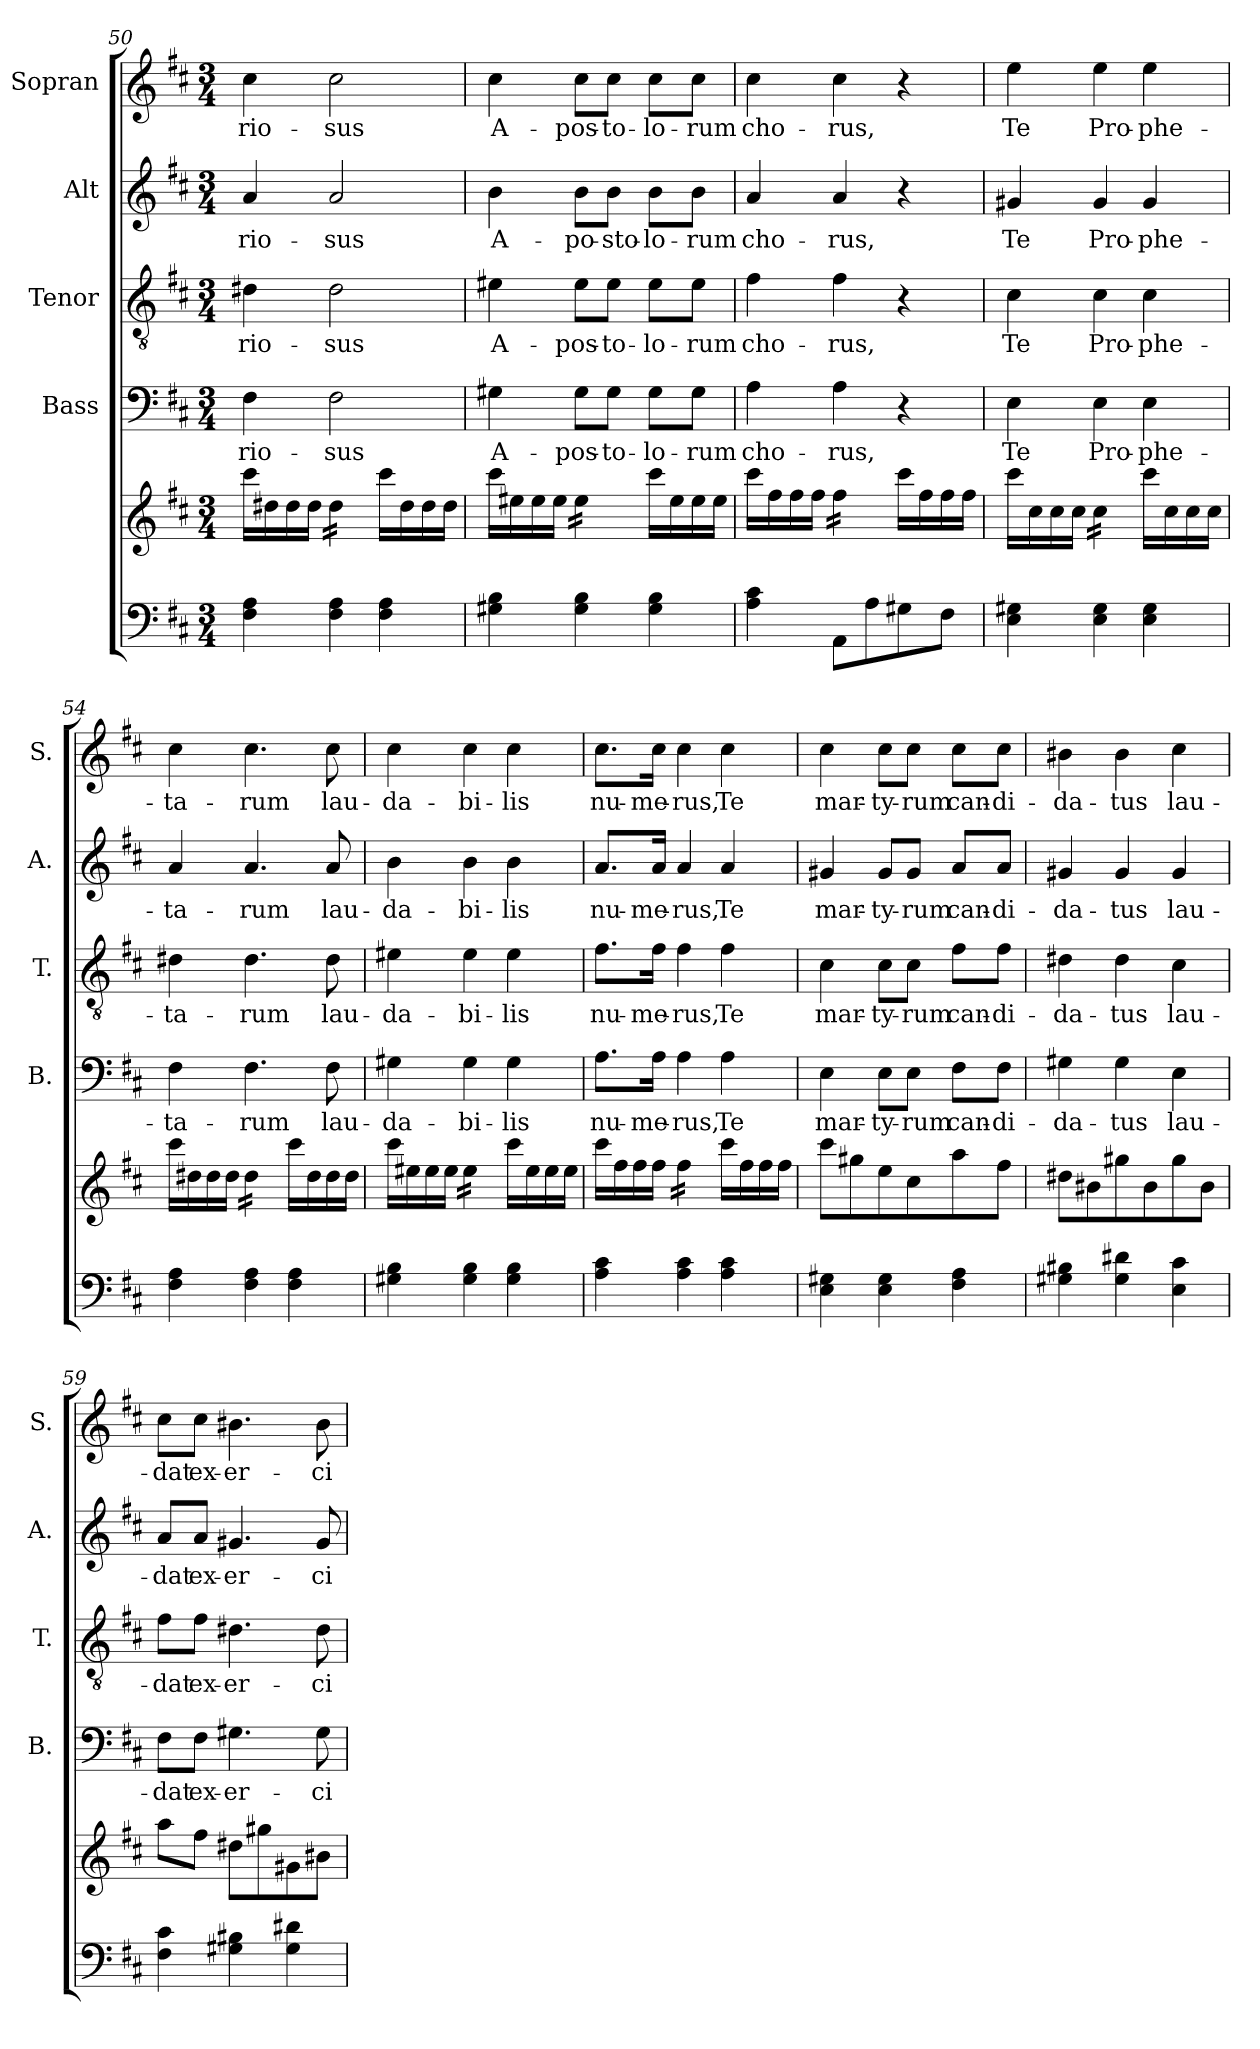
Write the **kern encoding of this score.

**kern	**kern	**kern	**text	**kern	**text	**kern	**text	**kern	**text
*part5	*part5	*part4	*part4	*part3	*part3	*part2	*part2	*part1	*part1
*staff6	*staff5	*staff4	*staff4	*staff3	*staff3	*staff2	*staff2	*staff1	*staff1
*	*	*I"Bass	*	*I"Tenor	*	*I"Alt	*	*I"Sopran	*
*	*	*I'B.	*	*I'T.	*	*I'A.	*	*I'S.	*
*clefF4	*clefG2	*clefF4	*	*clefGv2	*	*clefG2	*	*clefG2	*
*k[f#c#]	*k[f#c#]	*k[f#c#]	*	*k[f#c#]	*	*k[f#c#]	*	*k[f#c#]	*
*D:	*D:	*D:	*	*D:	*	*D:	*	*D:	*
*M3/4	*M3/4	*M3/4	*	*M3/4	*	*M3/4	*	*M3/4	*
=50	=50	=50	=50	=50	=50	=50	=50	=50	=50
!	!	!	!LO:LY:b	!	!LO:LY:b	!	!LO:LY:b	!	!LO:LY:b
4F#\ 4A\	16ccc#\LL	4F#\	-rio-	4d#X\	-rio-	4a/	-rio-	4cc#\	-rio-
.	16dd#X\	.	.	.	.	.	.	.	.
.	16dd#\	.	.	.	.	.	.	.	.
.	16dd#\JJ	.	.	.	.	.	.	.	.
!	!	!	!LO:LY:b	!	!LO:LY:b	!	!LO:LY:b	!	!LO:LY:b
*	*tremolo	*	*	*	*	*	*	*	*
4F#\ 4A\	16dd#\LL	2F#\	-sus	2d#\	-sus	2a/	-sus	2cc#\	-sus
.	16dd#\	.	.	.	.	.	.	.	.
.	16dd#\	.	.	.	.	.	.	.	.
.	16dd#\JJ	.	.	.	.	.	.	.	.
*	*Xtremolo	*	*	*	*	*	*	*	*
4F#\ 4A\	16ccc#\LL	.	.	.	.	.	.	.	.
.	16dd#\	.	.	.	.	.	.	.	.
.	16dd#\	.	.	.	.	.	.	.	.
.	16dd#\JJ	.	.	.	.	.	.	.	.
!!LO:LB:g=z
=51	=51	=51	=51	=51	=51	=51	=51	=51	=51
!	!	!	!LO:LY:b	!	!LO:LY:b	!	!LO:LY:b	!	!LO:LY:b
4G#X\ 4B\	16ccc#\LL	4G#X\	A-	4e#X\	A-	4b\	A-	4cc#\	A-
.	16ee#X\	.	.	.	.	.	.	.	.
.	16ee#\	.	.	.	.	.	.	.	.
.	16ee#\JJ	.	.	.	.	.	.	.	.
!	!	!	!LO:LY:b	!	!LO:LY:b	!	!LO:LY:b	!	!LO:LY:b
*	*tremolo	*	*	*	*	*	*	*	*
4G#\ 4B\	16ee#\LL	8G#\L	-pos-	8e#\L	-pos-	8b\L	-po-	8cc#\L	-pos-
.	16ee#\	.	.	.	.	.	.	.	.
!	!	!	!LO:LY:b	!	!LO:LY:b	!	!LO:LY:b	!	!LO:LY:b
.	16ee#\	8G#\J	-to-	8e#\J	-to-	8b\J	-sto-	8cc#\J	-to-
.	16ee#\JJ	.	.	.	.	.	.	.	.
*	*Xtremolo	*	*	*	*	*	*	*	*
!	!	!	!LO:LY:b	!	!LO:LY:b	!	!LO:LY:b	!	!LO:LY:b
4G#\ 4B\	16ccc#\LL	8G#\L	-lo-	8e#\L	-lo-	8b\L	-lo-	8cc#\L	-lo-
.	16ee#\	.	.	.	.	.	.	.	.
!	!	!	!LO:LY:b	!	!LO:LY:b	!	!LO:LY:b	!	!LO:LY:b
.	16ee#\	8G#\J	-rum	8e#\J	-rum	8b\J	-rum	8cc#\J	-rum
.	16ee#\JJ	.	.	.	.	.	.	.	.
=52	=52	=52	=52	=52	=52	=52	=52	=52	=52
!	!	!	!LO:LY:b	!	!LO:LY:b	!	!LO:LY:b	!	!LO:LY:b
4A\ 4c#\	16ccc#\LL	4A\	cho-	4f#\	cho-	4a/	cho-	4cc#\	cho-
.	16ff#\	.	.	.	.	.	.	.	.
.	16ff#\	.	.	.	.	.	.	.	.
.	16ff#\JJ	.	.	.	.	.	.	.	.
!	!	!	!LO:LY:b	!	!LO:LY:b	!	!LO:LY:b	!	!LO:LY:b
*	*tremolo	*	*	*	*	*	*	*	*
8AA\L	16ff#\LL	4A\	-rus,	4f#\	-rus,	4a/	-rus,	4cc#\	-rus,
.	16ff#\	.	.	.	.	.	.	.	.
8A\	16ff#\	.	.	.	.	.	.	.	.
.	16ff#\JJ	.	.	.	.	.	.	.	.
*	*Xtremolo	*	*	*	*	*	*	*	*
8G#X\	16ccc#\LL	4r	.	4r	.	4r	.	4r	.
.	16ff#\	.	.	.	.	.	.	.	.
8F#\J	16ff#\	.	.	.	.	.	.	.	.
.	16ff#\JJ	.	.	.	.	.	.	.	.
=53	=53	=53	=53	=53	=53	=53	=53	=53	=53
!	!	!	!LO:LY:b	!	!LO:LY:b	!	!LO:LY:b	!	!LO:LY:b
4E\ 4G#X\	16ccc#\LL	4E\	Te	4c#\	Te	4g#X/	Te	4ee\	Te
.	16cc#\	.	.	.	.	.	.	.	.
.	16cc#\	.	.	.	.	.	.	.	.
.	16cc#\JJ	.	.	.	.	.	.	.	.
!	!	!	!LO:LY:b	!	!LO:LY:b	!	!LO:LY:b	!	!LO:LY:b
*	*tremolo	*	*	*	*	*	*	*	*
4E\ 4G#\	16cc#\LL	4E\	Pro-	4c#\	Pro-	4g#/	Pro-	4ee\	Pro-
.	16cc#\	.	.	.	.	.	.	.	.
.	16cc#\	.	.	.	.	.	.	.	.
.	16cc#\JJ	.	.	.	.	.	.	.	.
*	*Xtremolo	*	*	*	*	*	*	*	*
!	!	!	!LO:LY:b	!	!LO:LY:b	!	!LO:LY:b	!	!LO:LY:b
4E\ 4G#\	16ccc#\LL	4E\	-phe-	4c#\	-phe-	4g#/	-phe-	4ee\	-phe-
.	16cc#\	.	.	.	.	.	.	.	.
.	16cc#\	.	.	.	.	.	.	.	.
.	16cc#\JJ	.	.	.	.	.	.	.	.
=54	=54	=54	=54	=54	=54	=54	=54	=54	=54
!	!	!	!LO:LY:b	!	!LO:LY:b	!	!LO:LY:b	!	!LO:LY:b
4F#\ 4A\	16ccc#\LL	4F#\	-ta-	4d#X\	-ta-	4a/	-ta-	4cc#\	-ta-
.	16dd#X\	.	.	.	.	.	.	.	.
.	16dd#\	.	.	.	.	.	.	.	.
.	16dd#\JJ	.	.	.	.	.	.	.	.
!	!	!	!LO:LY:b	!	!LO:LY:b	!	!LO:LY:b	!	!LO:LY:b
*	*tremolo	*	*	*	*	*	*	*	*
4F#\ 4A\	16dd#\LL	4.F#\	-rum	4.d#\	-rum	4.a/	-rum	4.cc#\	-rum
.	16dd#\	.	.	.	.	.	.	.	.
.	16dd#\	.	.	.	.	.	.	.	.
.	16dd#\JJ	.	.	.	.	.	.	.	.
*	*Xtremolo	*	*	*	*	*	*	*	*
4F#\ 4A\	16ccc#\LL	.	.	.	.	.	.	.	.
.	16dd#\	.	.	.	.	.	.	.	.
!	!	!	!LO:LY:b	!	!LO:LY:b	!	!LO:LY:b	!	!LO:LY:b
.	16dd#\	8F#\	lau-	8d#\	lau-	8a/	lau-	8cc#\	lau-
.	16dd#\JJ	.	.	.	.	.	.	.	.
!!LO:PB:g=z
=55	=55	=55	=55	=55	=55	=55	=55	=55	=55
!	!	!	!LO:LY:b	!	!LO:LY:b	!	!LO:LY:b	!	!LO:LY:b
4G#X\ 4B\	16ccc#\LL	4G#X\	-da-	4e#X\	-da-	4b\	-da-	4cc#\	-da-
.	16ee#X\	.	.	.	.	.	.	.	.
.	16ee#\	.	.	.	.	.	.	.	.
.	16ee#\JJ	.	.	.	.	.	.	.	.
!	!	!	!LO:LY:b	!	!LO:LY:b	!	!LO:LY:b	!	!LO:LY:b
*	*tremolo	*	*	*	*	*	*	*	*
4G#\ 4B\	16ee#\LL	4G#\	-bi-	4e#\	-bi-	4b\	-bi-	4cc#\	-bi-
.	16ee#\	.	.	.	.	.	.	.	.
.	16ee#\	.	.	.	.	.	.	.	.
.	16ee#\JJ	.	.	.	.	.	.	.	.
*	*Xtremolo	*	*	*	*	*	*	*	*
!	!	!	!LO:LY:b	!	!LO:LY:b	!	!LO:LY:b	!	!LO:LY:b
4G#\ 4B\	16ccc#\LL	4G#\	-lis	4e#\	-lis	4b\	-lis	4cc#\	-lis
.	16ee#\	.	.	.	.	.	.	.	.
.	16ee#\	.	.	.	.	.	.	.	.
.	16ee#\JJ	.	.	.	.	.	.	.	.
=56	=56	=56	=56	=56	=56	=56	=56	=56	=56
!	!	!	!LO:LY:b	!	!LO:LY:b	!	!LO:LY:b	!	!LO:LY:b
4A\ 4c#\	16ccc#\LL	8.A\L	nu-	8.f#\L	nu-	8.a/L	nu-	8.cc#\L	nu-
.	16ff#\	.	.	.	.	.	.	.	.
.	16ff#\	.	.	.	.	.	.	.	.
!	!	!	!LO:LY:b	!	!LO:LY:b	!	!LO:LY:b	!	!LO:LY:b
.	16ff#\JJ	16A\Jk	-me-	16f#\Jk	-me-	16a/Jk	-me-	16cc#\Jk	-me-
!	!	!	!LO:LY:b	!	!LO:LY:b	!	!LO:LY:b	!	!LO:LY:b
*	*tremolo	*	*	*	*	*	*	*	*
4A\ 4c#\	16ff#\LL	4A\	-rus,	4f#\	-rus,	4a/	-rus,	4cc#\	-rus,
.	16ff#\	.	.	.	.	.	.	.	.
.	16ff#\	.	.	.	.	.	.	.	.
.	16ff#\JJ	.	.	.	.	.	.	.	.
*	*Xtremolo	*	*	*	*	*	*	*	*
!	!	!	!LO:LY:b	!	!LO:LY:b	!	!LO:LY:b	!	!LO:LY:b
4A\ 4c#\	16ccc#\LL	4A\	Te	4f#\	Te	4a/	Te	4cc#\	Te
.	16ff#\	.	.	.	.	.	.	.	.
.	16ff#\	.	.	.	.	.	.	.	.
.	16ff#\JJ	.	.	.	.	.	.	.	.
=57	=57	=57	=57	=57	=57	=57	=57	=57	=57
!	!	!	!LO:LY:b	!	!LO:LY:b	!	!LO:LY:b	!	!LO:LY:b
4E\ 4G#X\	8ccc#\L	4E\	mar-	4c#\	mar-	4g#X/	mar-	4cc#\	mar-
.	8gg#X\	.	.	.	.	.	.	.	.
!	!	!	!LO:LY:b	!	!LO:LY:b	!	!LO:LY:b	!	!LO:LY:b
4E\ 4G#\	8ee\	8E\L	-ty-	8c#\L	-ty-	8g#/L	-ty-	8cc#\L	-ty-
!	!	!	!LO:LY:b	!	!LO:LY:b	!	!LO:LY:b	!	!LO:LY:b
.	8cc#\	8E\J	-rum	8c#\J	-rum	8g#/J	-rum	8cc#\J	-rum
!	!	!	!LO:LY:b	!	!LO:LY:b	!	!LO:LY:b	!	!LO:LY:b
4F#\ 4A\	8aa\	8F#\L	can-	8f#\L	can-	8a/L	can-	8cc#\L	can-
!	!	!	!LO:LY:b	!	!LO:LY:b	!	!LO:LY:b	!	!LO:LY:b
.	8ff#\J	8F#\J	-di-	8f#\J	-di-	8a/J	-di-	8cc#\J	-di-
=58	=58	=58	=58	=58	=58	=58	=58	=58	=58
!	!	!	!LO:LY:b	!	!LO:LY:b	!	!LO:LY:b	!	!LO:LY:b
4G#X\ 4B#X\	8dd#X\L	4G#X\	-da-	4d#X\	-da-	4g#X/	-da-	4b#X\	-da-
.	8b#X\	.	.	.	.	.	.	.	.
!	!	!	!LO:LY:b	!	!LO:LY:b	!	!LO:LY:b	!	!LO:LY:b
4G#\ 4d#X\	8gg#X\	4G#\	-tus	4d#\	-tus	4g#/	-tus	4b#\	-tus
.	8b#\	.	.	.	.	.	.	.	.
!	!	!	!LO:LY:b	!	!LO:LY:b	!	!LO:LY:b	!	!LO:LY:b
4E\ 4c#\	8gg#\	4E\	lau-	4c#\	lau-	4g#/	lau-	4cc#\	lau-
.	8b#\J	.	.	.	.	.	.	.	.
=59	=59	=59	=59	=59	=59	=59	=59	=59	=59
!	!	!	!LO:LY:b	!	!LO:LY:b	!	!LO:LY:b	!	!LO:LY:b
4F#\ 4c#\	8aa\L	8F#\L	-dat	8f#\L	-dat	8a/L	-dat	8cc#\L	-dat
!	!	!	!LO:LY:b	!	!LO:LY:b	!	!LO:LY:b	!	!LO:LY:b
.	8ff#\J	8F#\J	ex-	8f#\J	ex-	8a/J	ex-	8cc#\J	ex-
!	!	!	!LO:LY:b	!	!LO:LY:b	!	!LO:LY:b	!	!LO:LY:b
4G#X\ 4B#X\	8dd#X\L	4.G#X\	-er-	4.d#X\	-er-	4.g#X/	-er-	4.b#X\	-er-
.	8gg#X\	.	.	.	.	.	.	.	.
4G#\ 4d#X\	8g#X\	.	.	.	.	.	.	.	.
!	!	!	!LO:LY:b	!	!LO:LY:b	!	!LO:LY:b	!	!LO:LY:b
.	8b#X\J	8G#\	-ci-	8d#\	-ci-	8g#/	-ci-	8b#\	-ci-
=	=	=	=	=	=	=	=	=	=
*-	*-	*-	*-	*-	*-	*-	*-	*-	*-
